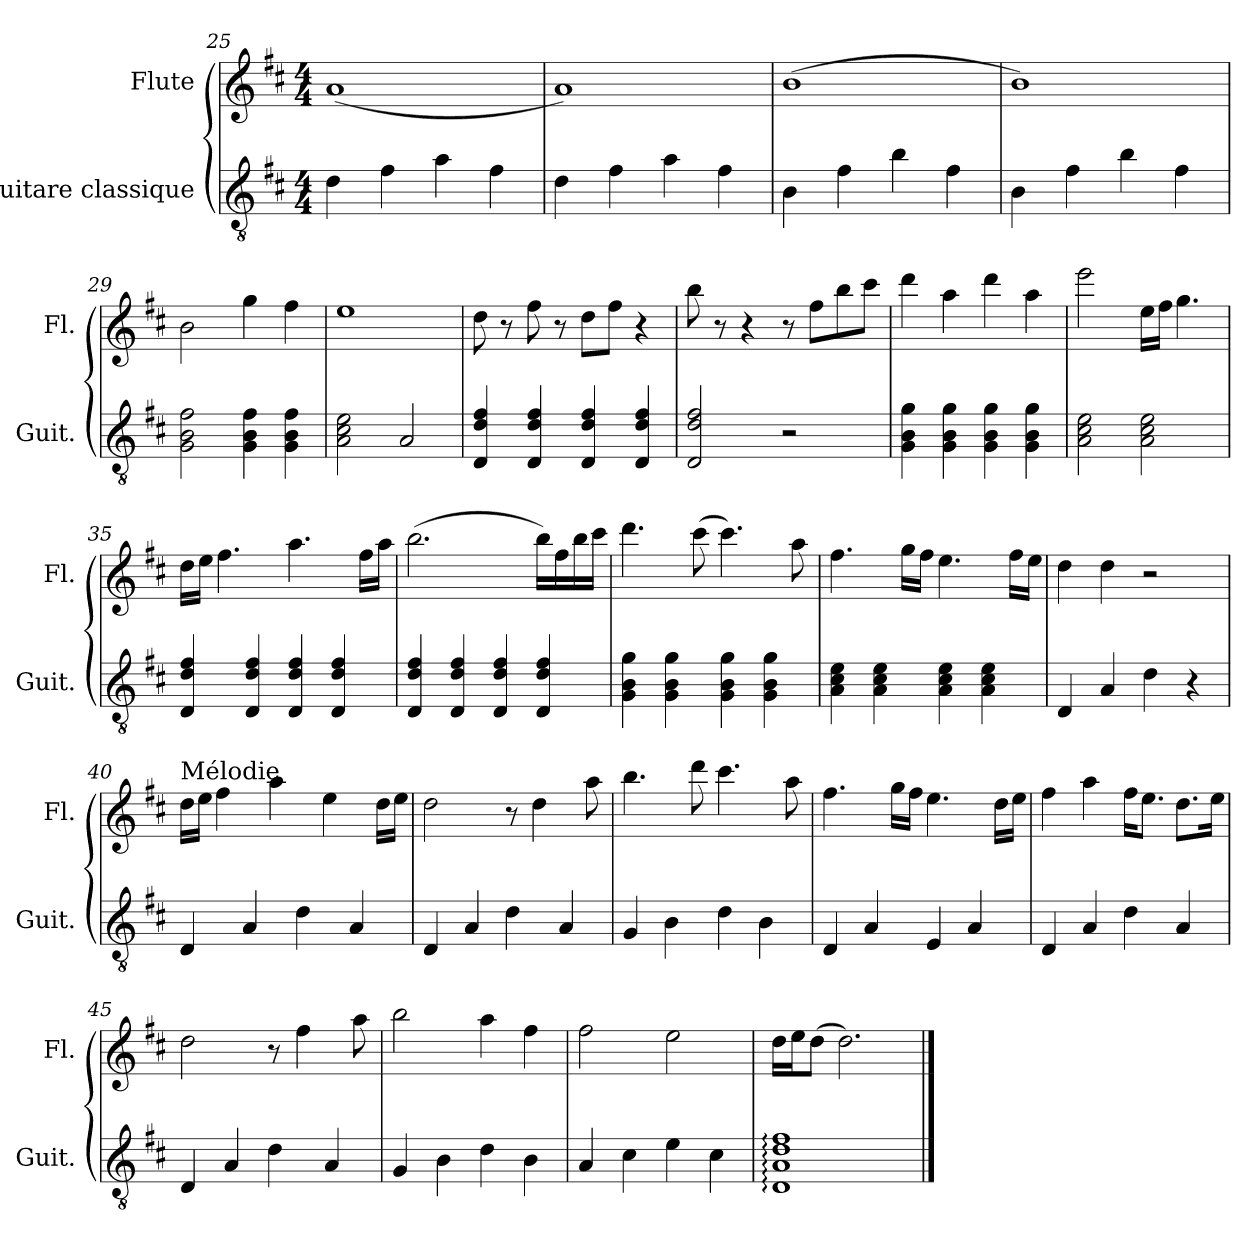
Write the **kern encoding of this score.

**kern	**kern
*part2	*part1
*staff2	*staff1
*I"Guitare classique	*I"Flute
*I'Guit.	*I'Fl.
*clefGv2	*clefG2
*k[f#c#]	*k[f#c#]
*M4/4	*M4/4
=25	=25
4d\	(1a
4f#\	.
4a\	.
4f#\	.
=26	=26
4d\	1a)
4f#\	.
4a\	.
4f#\	.
=27	=27
4B\	(1b
4f#\	.
4b\	.
4f#\	.
=28	=28
4B\	1b)
4f#\	.
4b\	.
4f#\	.
=29	=29
2G\ 2B\ 2f#\	2b\
4G\ 4B\ 4f#\	4gg\
4G\ 4B\ 4f#\	4ff#\
!!LO:PB:g=z
=30	=30
2A\ 2c#\ 2e\	1ee
2A/	.
=31	=31
4D/ 4d/ 4f#/	8dd\
.	8r
4D/ 4d/ 4f#/	8ff#\
.	8r
4D/ 4d/ 4f#/	8dd\L
.	8ff#\J
4D/ 4d/ 4f#/	4r
=32	=32
2D/ 2d/ 2f#/	8bb\
.	8r
.	4r
2r	8r
.	8ff#\L
.	8bb\
.	8ccc#\J
=33	=33
4G\ 4B\ 4g\	4ddd\
4G\ 4B\ 4g\	4aa\
4G\ 4B\ 4g\	4ddd\
4G\ 4B\ 4g\	4aa\
=34	=34
2A\ 2c#\ 2e\	2eee\
2A\ 2c#\ 2e\	16ee\LL
.	16ff#\JJ
.	4.gg\
=35	=35
4D/ 4d/ 4f#/	16dd\LL
.	16ee\JJ
.	4.ff#\
4D/ 4d/ 4f#/	.
4D/ 4d/ 4f#/	4.aa\
4D/ 4d/ 4f#/	.
.	16ff#\LL
.	16aa\JJ
!!LO:LB:g=z
=36	=36
4D/ 4d/ 4f#/	(2.bb\
4D/ 4d/ 4f#/	.
4D/ 4d/ 4f#/	.
4D/ 4d/ 4f#/	16bb\LL)
.	16ff#\
.	16bb\
.	16ccc#\JJ
=37	=37
4G\ 4B\ 4g\	4.ddd\
4G\ 4B\ 4g\	.
.	(8ccc#\
4G\ 4B\ 4g\	4.ccc#\)
4G\ 4B\ 4g\	.
.	8aa\
=38	=38
4A\ 4c#\ 4e\	4.ff#\
4A\ 4c#\ 4e\	.
.	16gg\LL
.	16ff#\JJ
4A\ 4c#\ 4e\	4.ee\
4A\ 4c#\ 4e\	.
.	16ff#\LL
.	16ee\JJ
=39	=39
4D/	4dd\
4A/	4dd\
4d\	2r
4r	.
=40	=40
!	!LO:TX:a:t=Mélodie
4D/	16dd\LL
.	16ee\JJ
.	4ff#\
4A/	.
.	4aa\
4d\	.
.	4ee\
4A/	.
.	16dd\LL
.	16ee\JJ
=41	=41
4D/	2dd\
4A/	.
4d\	8r
.	4dd\
4A/	.
.	8aa\
!!LO:LB:g=z
=42	=42
4G/	4.bb\
4B\	.
.	8ddd\
4d\	4.ccc#\
4B\	.
.	8aa\
=43	=43
4D/	4.ff#\
4A/	.
.	16gg\LL
.	16ff#\JJ
4E/	4.ee\
4A/	.
.	16dd\LL
.	16ee\JJ
=44	=44
4D/	4ff#\
4A/	4aa\
4d\	16ff#\KL
.	8.ee\J
4A/	8.dd\L
.	16ee\Jk
=45	=45
4D/	2dd\
4A/	.
4d\	8r
.	4ff#\
4A/	.
.	8aa\
=46	=46
4G/	2bb\
4B\	.
4d\	4aa\
4B\	4ff#\
=47	=47
4A/	2ff#\
4c#\	.
4e\	2ee\
4c#\	.
!!LO:LB:g=z
=48	=48
1D: 1A: 1d: 1f#:	16dd\LL
.	16ee\J
.	(8dd\J
.	2.dd\)
==	==
*-	*-
